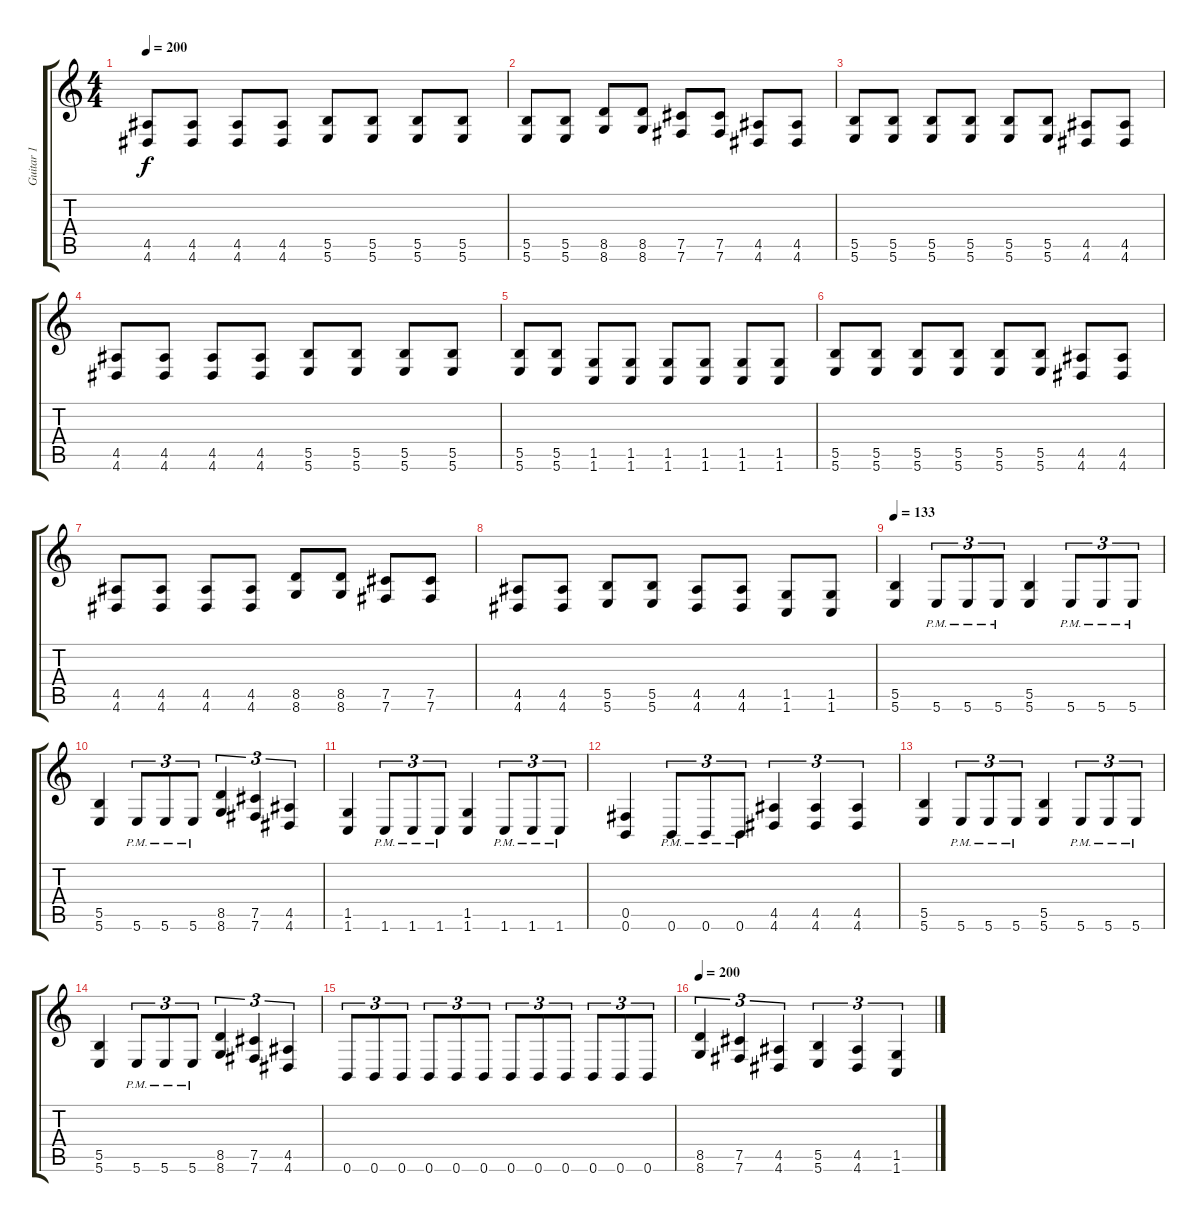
\track ("Guitar 1" "Guitar 1") {instrument distortionguitar}
\staff {score tabs}
\tuning (Db4 Ab3 E3 B2 Gb2 B1) {hide}
\ts (4 4)
\tempo 200
\clef g2
\ks c
(4.5 4.6).8{dy f} (4.5 4.6).8 (4.5 4.6).8 (4.5 4.6).8 (5.5 5.6).8 (5.5 5.6).8 (5.5 5.6).8 (5.5 5.6).8 |
(5.5 5.6).8 (5.5 5.6).8 (8.5 8.6).8 (8.5 8.6).8 (7.5 7.6).8 (7.5 7.6).8 (4.5 4.6).8 (4.5 4.6).8 |
(5.5 5.6).8 (5.5 5.6).8 (5.5 5.6).8 (5.5 5.6).8 (5.5 5.6).8 (5.5 5.6).8 (4.5 4.6).8 (4.5 4.6).8 |
(4.5 4.6).8 (4.5 4.6).8 (4.5 4.6).8 (4.5 4.6).8 (5.5 5.6).8 (5.5 5.6).8 (5.5 5.6).8 (5.5 5.6).8 |
(5.5 5.6).8 (5.5 5.6).8 (1.5 1.6).8 (1.5 1.6).8 (1.5 1.6).8 (1.5 1.6).8 (1.5 1.6).8 (1.5 1.6).8 |
(5.5 5.6).8 (5.5 5.6).8 (5.5 5.6).8 (5.5 5.6).8 (5.5 5.6).8 (5.5 5.6).8 (4.5 4.6).8 (4.5 4.6).8 |
(4.5 4.6).8 (4.5 4.6).8 (4.5 4.6).8 (4.5 4.6).8 (8.5 8.6).8 (8.5 8.6).8 (7.5 7.6).8 (7.5 7.6).8 |
(4.5 4.6).8 (4.5 4.6).8 (5.5 5.6).8 (5.5 5.6).8 (4.5 4.6).8 (4.5 4.6).8 (1.5 1.6).8 (1.5 1.6).8 |
\tempo 133
(5.5 5.6).4 5.6{pm}.8{tu (3 2)} 5.6{pm}.8{tu (3 2)} 5.6{pm}.8{tu (3 2)} (5.5 5.6).4 5.6{pm}.8{tu (3 2)} 5.6{pm}.8{tu (3 2)} 5.6{pm}.8{tu (3 2)} |
(5.5 5.6).4 5.6{pm}.8{tu (3 2)} 5.6{pm}.8{tu (3 2)} 5.6{pm}.8{tu (3 2)} (8.5 8.6).4{tu (3 2)} (7.5 7.6).4{tu (3 2)} (4.5 4.6).4{tu (3 2)} |
(1.5 1.6).4 1.6{pm}.8{tu (3 2)} 1.6{pm}.8{tu (3 2)} 1.6{pm}.8{tu (3 2)} (1.5 1.6).4 1.6{pm}.8{tu (3 2)} 1.6{pm}.8{tu (3 2)} 1.6{pm}.8{tu (3 2)} |
(0.5 0.6).4 0.6{pm}.8{tu (3 2)} 0.6{pm}.8{tu (3 2)} 0.6{pm}.8{tu (3 2)} (4.5 4.6).4{tu (3 2)} (4.5 4.6).4{tu (3 2)} (4.5 4.6).4{tu (3 2)} |
(5.5 5.6).4 5.6{pm}.8{tu (3 2)} 5.6{pm}.8{tu (3 2)} 5.6{pm}.8{tu (3 2)} (5.5 5.6).4 5.6{pm}.8{tu (3 2)} 5.6{pm}.8{tu (3 2)} 5.6{pm}.8{tu (3 2)} |
(5.5 5.6).4 5.6{pm}.8{tu (3 2)} 5.6{pm}.8{tu (3 2)} 5.6{pm}.8{tu (3 2)} (8.5 8.6).4{tu (3 2)} (7.5 7.6).4{tu (3 2)} (4.5 4.6).4{tu (3 2)} |
0.6.8{tu (3 2)} 0.6.8{tu (3 2)} 0.6.8{tu (3 2)} 0.6.8{tu (3 2)} 0.6.8{tu (3 2)} 0.6.8{tu (3 2)} 0.6.8{tu (3 2)} 0.6.8{tu (3 2)} 0.6.8{tu (3 2)} 0.6.8{tu (3 2)} 0.6.8{tu (3 2)} 0.6.8{tu (3 2)} |
\tempo 200
(8.5 8.6).4{tu (3 2)} (7.5 7.6).4{tu (3 2)} (4.5 4.6).4{tu (3 2)} (5.5 5.6).4{tu (3 2)} (4.5 4.6).4{tu (3 2)} (1.5 1.6).4{tu (3 2)}
